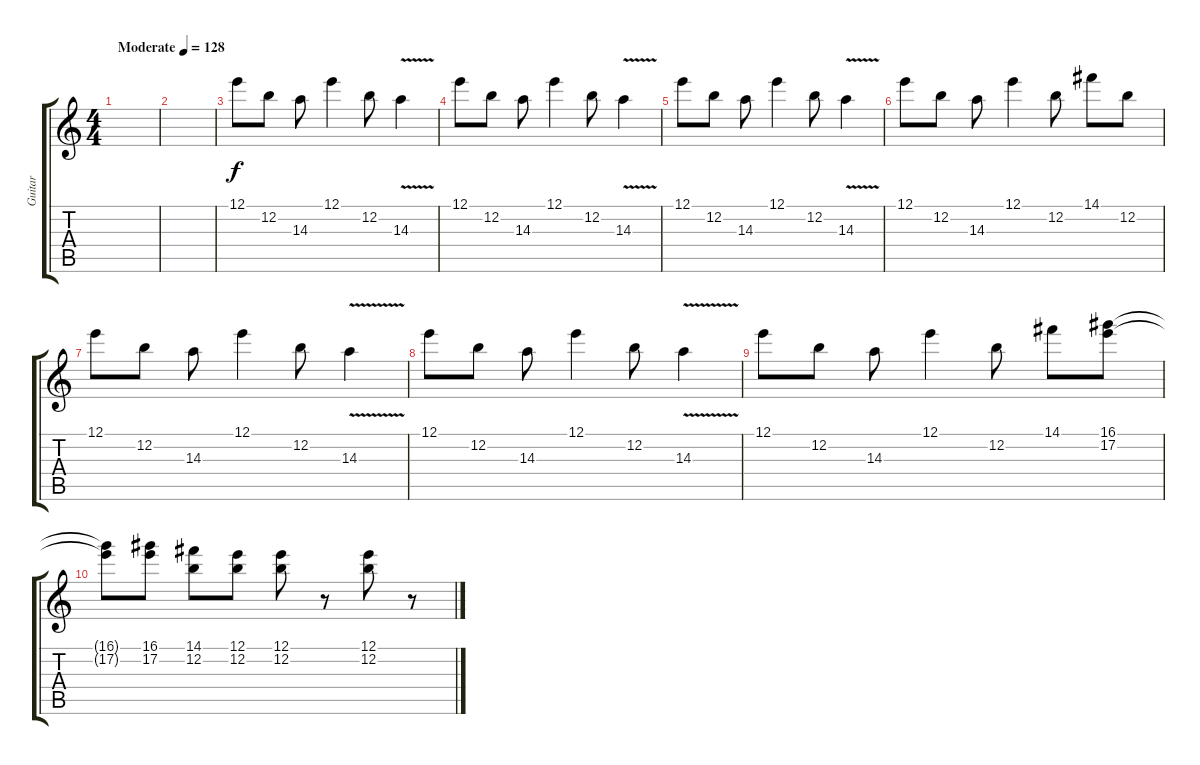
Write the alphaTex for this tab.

\track ("Guitar" "Guitar") {instrument overdrivenguitar}
\staff {score tabs}
\tuning (E4 B3 G3 D3 A2 E2) {hide}
\ts (4 4)
\tempo (128 "Moderate")
\clef g2
\ks c
|
|
12.1.8 12.2.8 14.3.8 12.1.4 12.2.8 14.3{v}.4 |
12.1.8 12.2.8 14.3.8 12.1.4 12.2.8 14.3{v}.4 |
12.1.8 12.2.8 14.3.8 12.1.4 12.2.8 14.3{v}.4 |
12.1.8 12.2.8 14.3.8 12.1.4 12.2.8 14.1.8 12.2.8 |
12.1.8 12.2.8 14.3.8 12.1.4 12.2.8 14.3{v}.4 |
12.1.8 12.2.8 14.3.8 12.1.4 12.2.8 14.3{v}.4 |
12.1.8 12.2.8 14.3.8 12.1.4 12.2.8 14.1.8 (16.1 17.2).8 |
(16.1{t} 17.2{t}).8 (16.1 17.2).8 (14.1 12.2).8 (12.1 12.2).8 (12.1 12.2).8 r.8 (12.1 12.2).8 r.8
